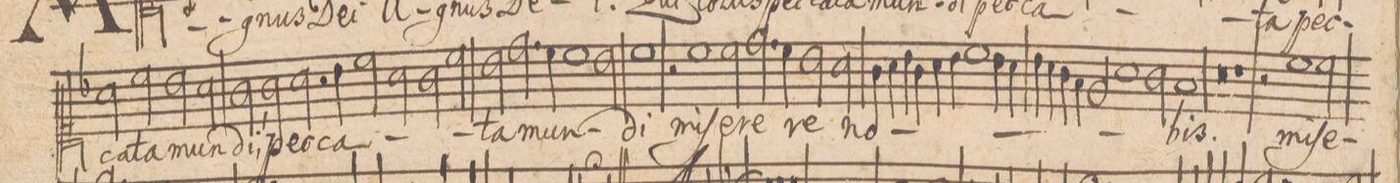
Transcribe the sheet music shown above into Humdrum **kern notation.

**kern	**text
*I"[Canto]	*
*clefC1	*
*k[b-]	*
*met(C|)	*
*M2/1	*
2a\	-ca-
2cc\	-ta
=18-	=18-
2b-\	mun-
2a\	.
2g,\	-di,
2g\	pec-
=19-	=19-
2.a\	-ca-
4b-\	.
2cc\	.
2a\	.
=20-	=20-
2g\	.
2cc\	.
2b-\	-ta
2.dd\	mun-
=21-	=21-
4cc\	.
1cc\	.
2b-\	.
=22-	=22-
1cc\	-di
2r	.
1cc\	mi-
=23-	=23-
2cc\	-ſe-
2.dd\	-re-
4cc\	.
=24-	=24-
2b-\	-re
2a\	no-
4g\	.
4a\	.
4b-\	.
4g\	.
=25-	=25-
4a\	.
4b-\	.
1cc\	.
4b-\	.
4a\	.
=26-	=26-
4b-\	.
4a\	.
4g\	.
4f\	.
2e/	.
1a\	.
=27-	=27-
2g\	.
1f/	-bis
=28-	=28-
0r	.
=29-	=29-
1r	.
2r	.
1cc\	mi-
=30-	=30-
2cc\	-ſe-
*-	*-
